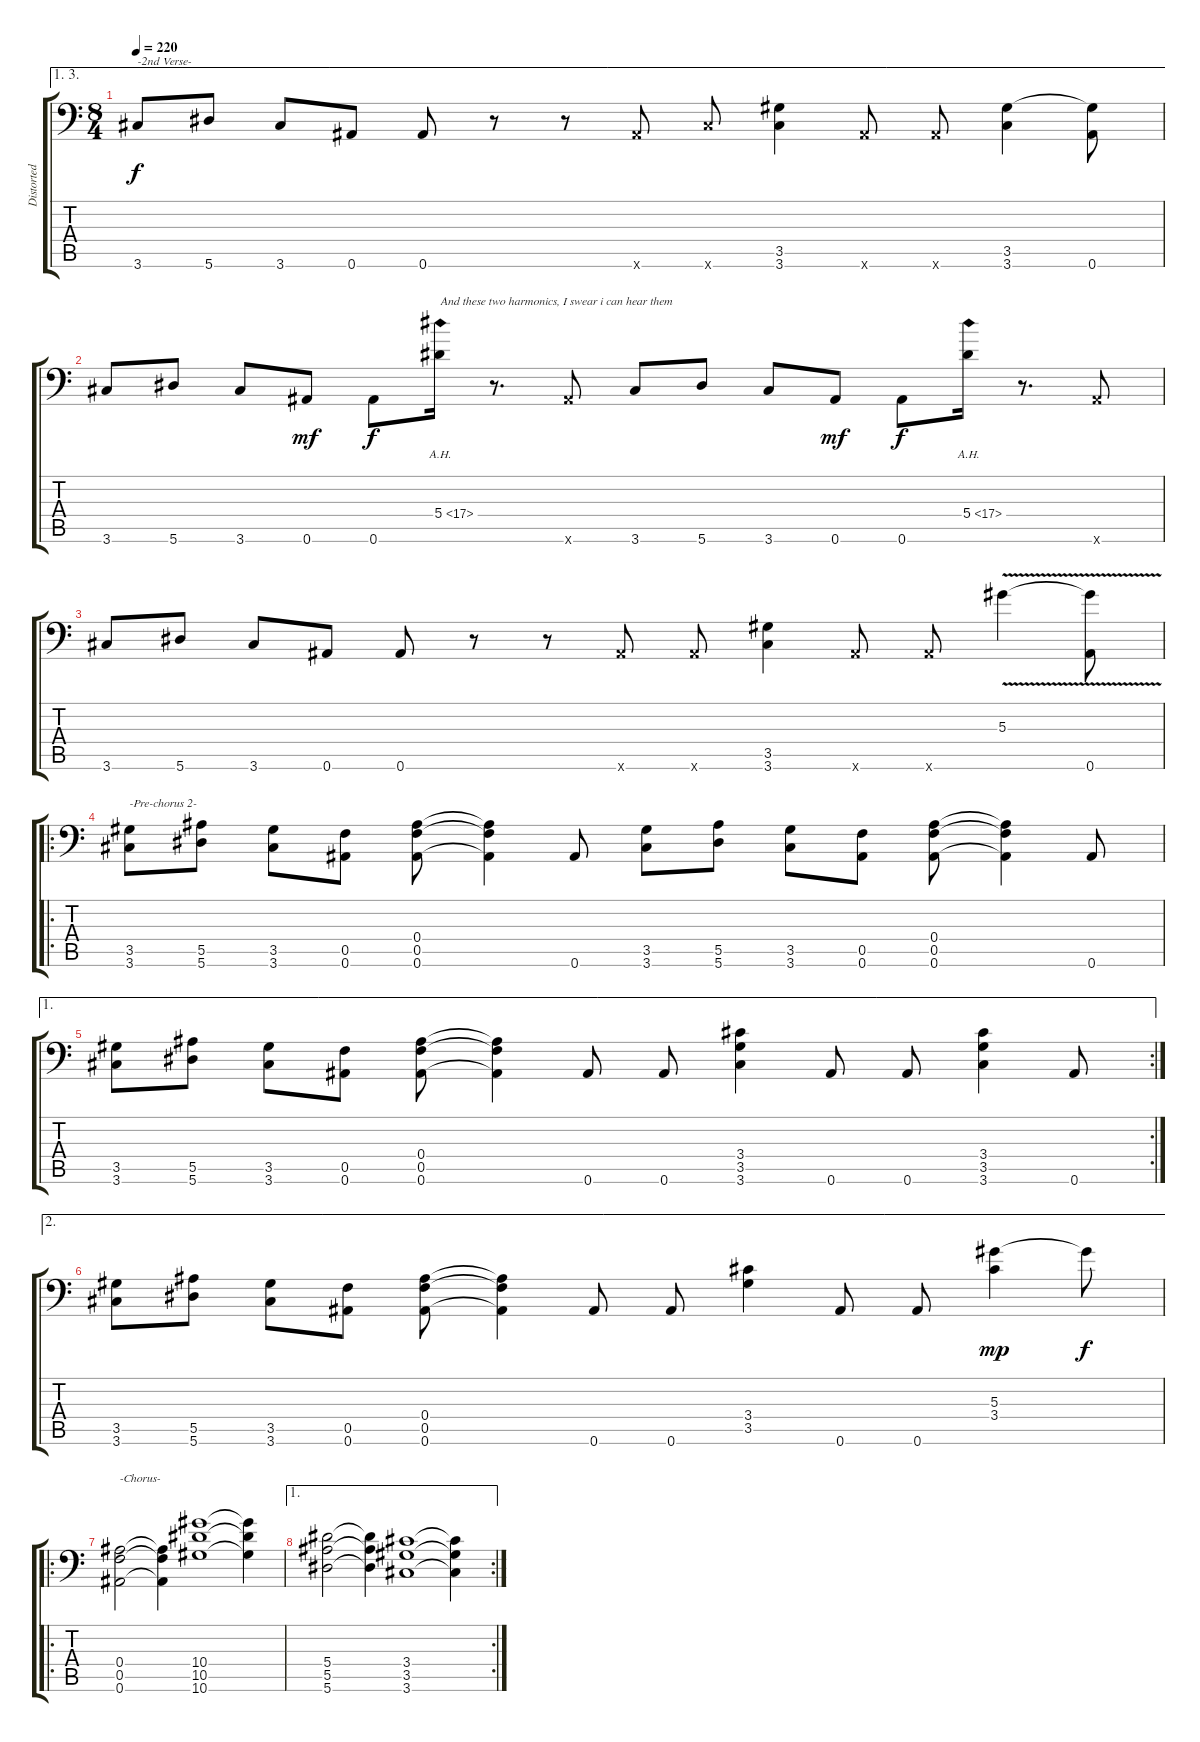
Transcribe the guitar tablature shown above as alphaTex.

\track ("Distorted" "Distorted") {instrument distortionguitar}
\staff {score tabs}
\tuning (C4 G3 Eb3 Bb2 F2 Bb1) {hide}
\ae (1 3)
\ts (8 4)
\tempo 220
\clef f4
\ks c
3.6.8{txt "-2nd Verse-" dy f} 5.6.8 3.6.8 0.6.8 0.6.8 r.8 r.8 0.6{x}.8 3.6{x}.8 (3.5 3.6).4 0.6{x}.8 0.6{x}.8 (3.5 3.6).4 (3.5{t} 0.6).8 |
3.6.8 5.6.8 3.6.8 0.6.8{dy mf} 0.6.8{dy f} 5.4{ah 12}.16{txt "And these two harmonics, I swear i can hear them"} r.8{d} 0.6{x}.8 3.6.8 5.6.8 3.6.8 0.6.8{dy mf} 0.6.8{dy f} 5.4{ah 12}.16 r.8{d} 0.6{x}.8 |
3.6.8 5.6.8 3.6.8 0.6.8 0.6.8 r.8 r.8 0.6{x}.8 0.6{x}.8 (3.5 3.6).4 0.6{x}.8 0.6{x}.8 5.3{v}.4 (5.3{t} 0.6).8 |
\ro
(3.5 3.6).8{txt "-Pre-chorus 2-"} (5.5 5.6).8 (3.5 3.6).8 (0.5 0.6).8 (0.4 0.5 0.6).8 (0.4{t} 0.5{t} 0.6{t}).4 0.6.8 (3.5 3.6).8 (5.5 5.6).8 (3.5 3.6).8 (0.5 0.6).8 (0.4 0.5 0.6).8 (0.4{t} 0.5{t} 0.6{t}).4 0.6.8 |
\ae 1
\rc 2
(3.5 3.6).8 (5.5 5.6).8 (3.5 3.6).8 (0.5 0.6).8 (0.4 0.5 0.6).8 (0.4{t} 0.5{t} 0.6{t}).4 0.6.8 0.6.8 (3.4 3.5 3.6).4 0.6.8 0.6.8 (3.4 3.5 3.6).4 0.6.8 |
\ae 2
(3.5 3.6).8 (5.5 5.6).8 (3.5 3.6).8 (0.5 0.6).8 (0.4 0.5 0.6).8 (0.4{t} 0.5{t} 0.6{t}).4 0.6.8 0.6.8 (3.4 3.5).4 0.6.8 0.6.8 (5.3 3.4).4{dy mp} 5.3{t}.8{dy f} |
\ro
(0.4 0.5 0.6).2{txt "-Chorus-"} (0.4{t} 0.5{t} 0.6{t}).4 (10.4 10.5 10.6).1 (10.4{t} 10.5{t} 10.6{t}).4 |
\ae 1
\rc 2
(5.4 5.5 5.6).2 (5.4{t} 5.5{t} 5.6{t}).4 (3.4 3.5 3.6).1 (3.4{t} 3.5{t} 3.6{t}).4
